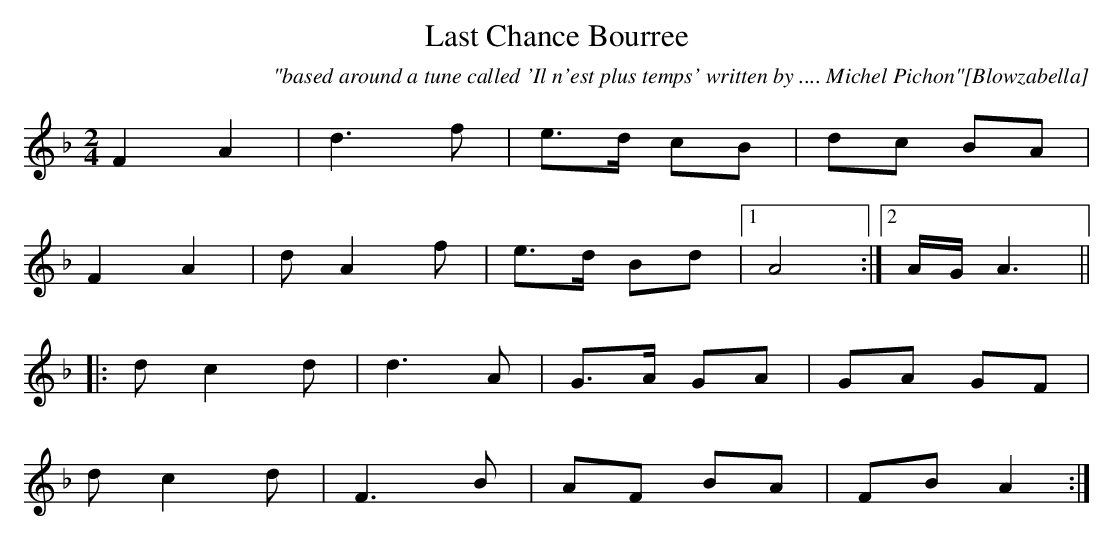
X:1
T:Last Chance Bourree
C:"based around a tune called 'Il n'est plus temps' written by .... Michel Pichon"[Blowzabella]
M:2/4
L:1/8
K:Dm
F2 A2|d3f|e3/2d/2 cB|dc BA|
F2 A2|dA2f|e3/2d/2 Bd|1A4:|2A/2G/2A3||
|:dc2d|d3A|G3/2A/2 GA|GA GF|
dc2d|F3B|AF BA|FB A2:|]
